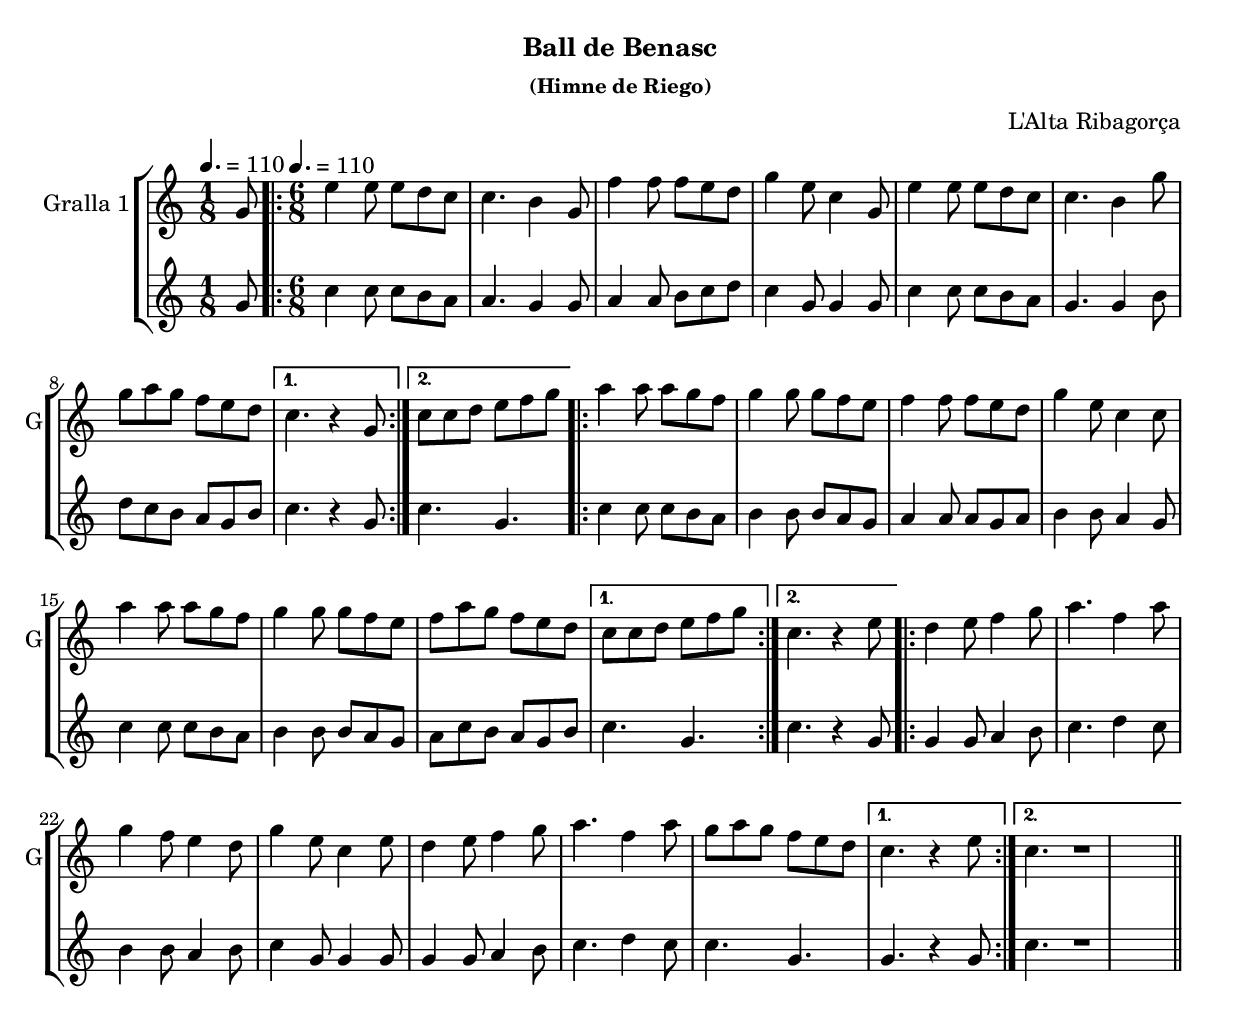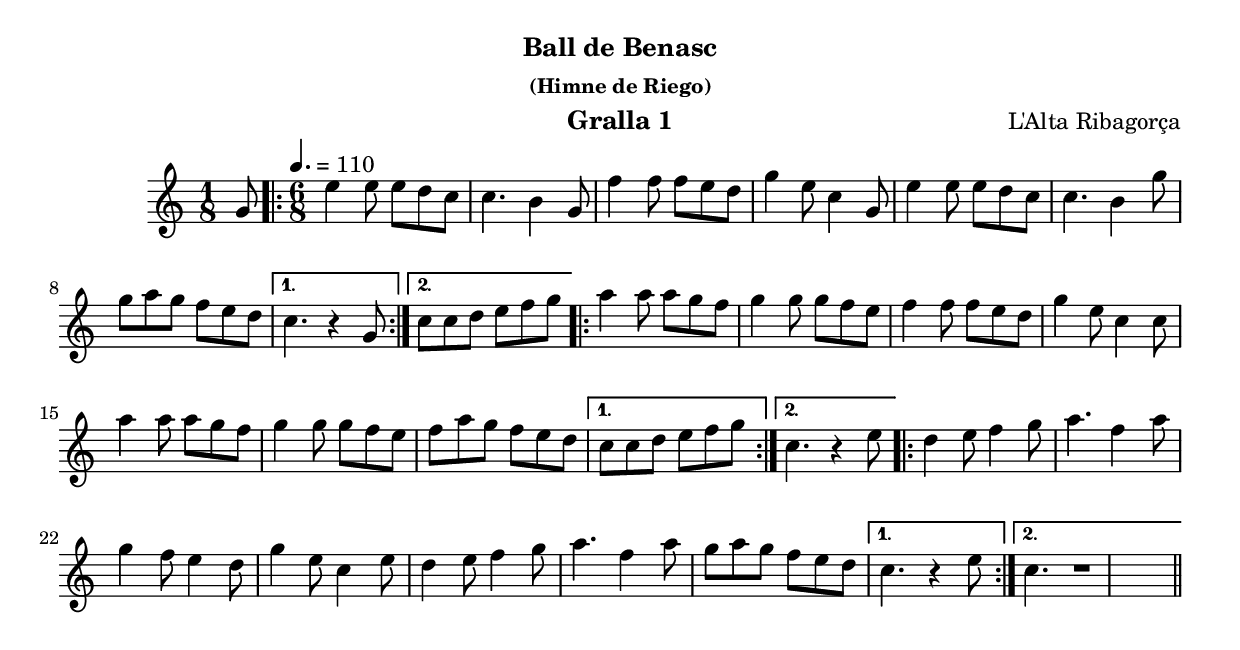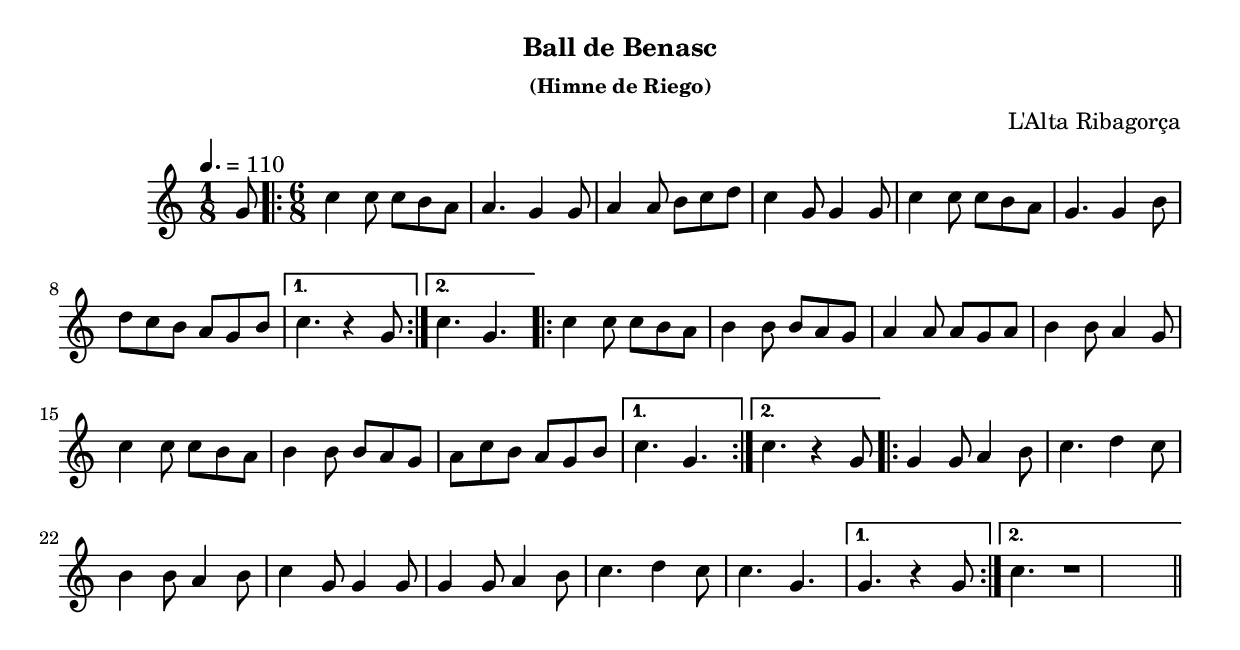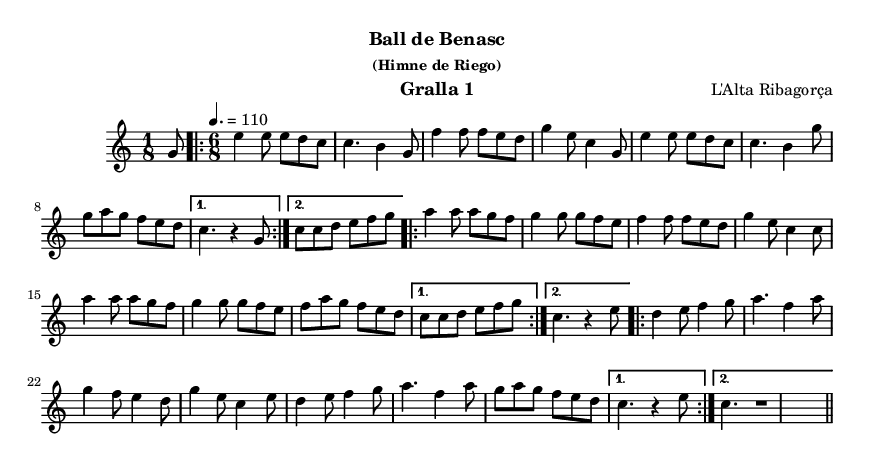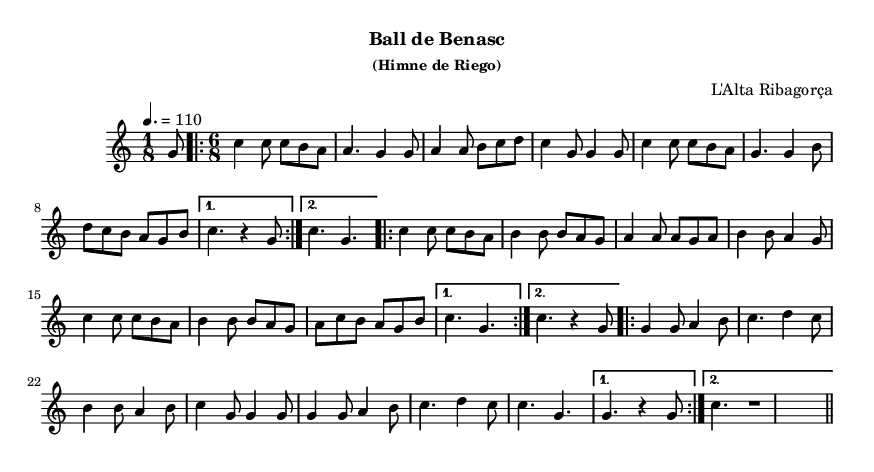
\version "2.16.0"

\header {
  dedication=""
  title="         "
  subtitle="Ball de Benasc"
  subsubtitle="(Himne de Riego)"
  poet=""
  meter=""
  piece=""
  composer="L'Alta Ribagorça"
  arranger=""
  opus=""
  instrument=""
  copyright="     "
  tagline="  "
}

liniaroAa =
\relative g'
{
  \clef treble
  \key c \major
  \time 1/8
  g8 \tempo 4. = 110  |
  \time 6/8   \repeat volta 2 { e'4 e8 e d c  |
  c4. b4 g8  |
  f'4 f8 f e d  |
  %05
  g4 e8 c4 g8  |
  e'4 e8 e d c  |
  c4. b4 g'8  |
  g8 a g f e d }
  \alternative { { c4. r4 g8 }
  %10
  { c8 c d e f g } }
  \repeat volta 2 { a4 a8 a g f  |
  g4 g8 g f e  |
  f4 f8 f e d  |
  g4 e8 c4 c8  |
  %15
  a'4 a8 a g f  |
  g4 g8 g f e  |
  f8 a g f e d }
  \alternative { { c8 c d e f g }
  { c,4. r4 e8 } }
  %20
  \repeat volta 2 { d4 e8 f4 g8  |
  a4. f4 a8  |
  g4 f8 e4 d8  |
  g4 e8 c4 e8  |
  d4 e8 f4 g8  |
  %25
  a4. f4 a8  |
  g8 a g f e d }
  \alternative { { c4. r4 e8 }
  { c4. r1 } } \bar "||" % troigo!
}

liniaroAb =
\relative g'
{
  \tempo 4. = 110
  \clef treble
  \key c \major
  \time 1/8
  g8  |
  \time 6/8   \repeat volta 2 { c4 c8 c b a  |
  a4. g4 g8  |
  a4 a8 b c d  |
  %05
  c4 g8 g4 g8  |
  c4 c8 c b a  |
  g4. g4 b8  |
  d8 c b a g b }
  \alternative { { c4. r4 g8 }
  %10
  { c4. g } }
  \repeat volta 2 { c4 c8 c b a  |
  b4 b8 b a g  |
  a4 a8 a g a  |
  b4 b8 a4 g8  |
  %15
  c4 c8 c b a  |
  b4 b8 b a g  |
  a8 c b a g b }
  \alternative { { c4. g }
  { c4. r4 g8 } }
  %20
  \repeat volta 2 { g4 g8 a4 b8  |
  c4. d4 c8  |
  b4 b8 a4 b8  |
  c4 g8 g4 g8  |
  g4 g8 a4 b8  |
  %25
  c4. d4 c8  |
  c4. g }
  \alternative { { g4. r4 g8 }
  { c4. r1 } } \bar "||" % troigo!
}

\book {

\paper {
  print-page-number = false
}

\bookpart {
  \score {
    \new StaffGroup {
      \override Score.RehearsalMark #'self-alignment-X = #LEFT
      <<
        \new Staff \with {instrumentName = #"Gralla 1" shortInstrumentName = #"G"} \liniaroAa
        \new Staff \with {instrumentName = #"" shortInstrumentName = #" "} \liniaroAb
      >>
    }
    \layout {}
  }\score { \unfoldRepeats
    \new StaffGroup {
      \override Score.RehearsalMark #'self-alignment-X = #LEFT
      <<
        \new Staff \with {instrumentName = #"Gralla 1" shortInstrumentName = #"G"} \liniaroAa
        \new Staff \with {instrumentName = #"" shortInstrumentName = #" "} \liniaroAb
      >>
    }
    \midi {}
  }
}

\bookpart {
  \header {instrument="Gralla 1"}
  \score {
    \new StaffGroup {
      \override Score.RehearsalMark #'self-alignment-X = #LEFT
      <<
        \new Staff \liniaroAa
      >>
    }
    \layout {}
  }\score { \unfoldRepeats
    \new StaffGroup {
      \override Score.RehearsalMark #'self-alignment-X = #LEFT
      <<
        \new Staff \liniaroAa
      >>
    }
    \midi {}
  }
}

\bookpart {
  \header {instrument=""}
  \score {
    \new StaffGroup {
      \override Score.RehearsalMark #'self-alignment-X = #LEFT
      <<
        \new Staff \liniaroAb
      >>
    }
    \layout {}
  }\score { \unfoldRepeats
    \new StaffGroup {
      \override Score.RehearsalMark #'self-alignment-X = #LEFT
      <<
        \new Staff \liniaroAb
      >>
    }
    \midi {}
  }
}

}

\book {

\paper {
  print-page-number = false
  #(set-paper-size "a6landscape")
  #(layout-set-staff-size 14)
}

\bookpart {
  \header {instrument="Gralla 1"}
  \score {
    \new StaffGroup {
      \override Score.RehearsalMark #'self-alignment-X = #LEFT
      <<
        \new Staff \liniaroAa
      >>
    }
    \layout {}
  }
}

\bookpart {
  \header {instrument=""}
  \score {
    \new StaffGroup {
      \override Score.RehearsalMark #'self-alignment-X = #LEFT
      <<
        \new Staff \liniaroAb
      >>
    }
    \layout {}
  }
}

}

